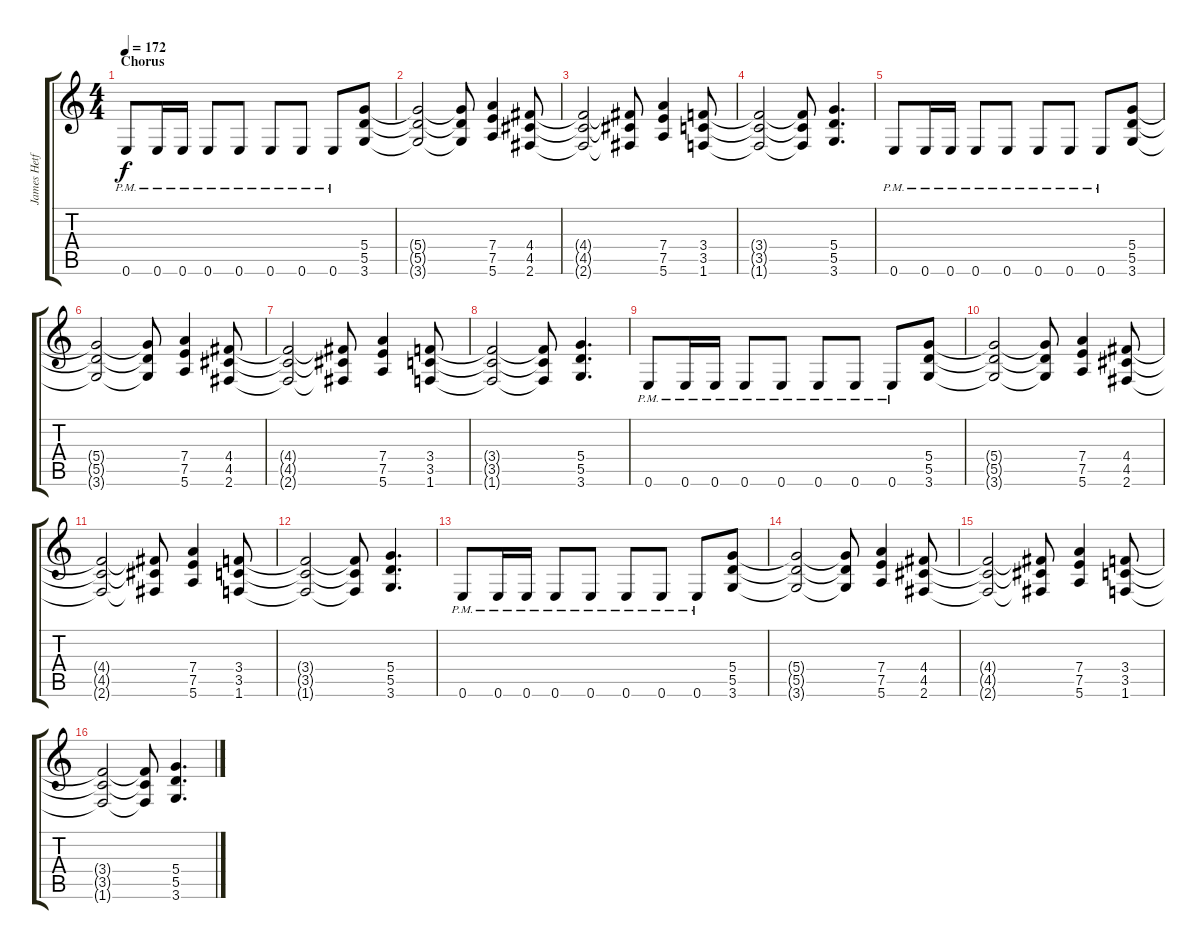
\track ("James Hetfield Rhythm" "James Hetf") {instrument distortionguitar}
\staff {score tabs}
\tuning (E4 B3 G3 D3 A2 E2) {hide}
\ts (4 4)
\section ("" "Chorus")
\tempo 172
\clef g2
\ks c
0.6{pm}.8{dy f} 0.6{pm}.16 0.6{pm}.16 0.6{pm}.8 0.6{pm}.8 0.6{pm}.8 0.6{pm}.8 0.6{pm}.8 (5.4 5.5 3.6).8 |
(5.4{t} 5.5{t} 3.6{t}).2 (5.4{t} 5.5{t} 3.6{t}).8 (7.4 7.5 5.6).4 (4.4 4.5 2.6).8 |
(4.4{t} 4.5{t} 2.6{t}).2 (4.4{t} 4.5{t} 2.6{t}).8 (7.4 7.5 5.6).4 (3.4 3.5 1.6).8 |
(3.4{t} 3.5{t} 1.6{t}).2 (3.4{t} 3.5{t} 1.6{t}).8 (5.4 5.5 3.6).4{d} |
0.6{pm}.8 0.6{pm}.16 0.6{pm}.16 0.6{pm}.8 0.6{pm}.8 0.6{pm}.8 0.6{pm}.8 0.6{pm}.8 (5.4 5.5 3.6).8 |
(5.4{t} 5.5{t} 3.6{t}).2 (5.4{t} 5.5{t} 3.6{t}).8 (7.4 7.5 5.6).4 (4.4 4.5 2.6).8 |
(4.4{t} 4.5{t} 2.6{t}).2 (4.4{t} 4.5{t} 2.6{t}).8 (7.4 7.5 5.6).4 (3.4 3.5 1.6).8 |
(3.4{t} 3.5{t} 1.6{t}).2 (3.4{t} 3.5{t} 1.6{t}).8 (5.4 5.5 3.6).4{d} |
0.6{pm}.8 0.6{pm}.16 0.6{pm}.16 0.6{pm}.8 0.6{pm}.8 0.6{pm}.8 0.6{pm}.8 0.6{pm}.8 (5.4 5.5 3.6).8 |
(5.4{t} 5.5{t} 3.6{t}).2 (5.4{t} 5.5{t} 3.6{t}).8 (7.4 7.5 5.6).4 (4.4 4.5 2.6).8 |
(4.4{t} 4.5{t} 2.6{t}).2 (4.4{t} 4.5{t} 2.6{t}).8 (7.4 7.5 5.6).4 (3.4 3.5 1.6).8 |
(3.4{t} 3.5{t} 1.6{t}).2 (3.4{t} 3.5{t} 1.6{t}).8 (5.4 5.5 3.6).4{d} |
0.6{pm}.8 0.6{pm}.16 0.6{pm}.16 0.6{pm}.8 0.6{pm}.8 0.6{pm}.8 0.6{pm}.8 0.6{pm}.8 (5.4 5.5 3.6).8 |
(5.4{t} 5.5{t} 3.6{t}).2 (5.4{t} 5.5{t} 3.6{t}).8 (7.4 7.5 5.6).4 (4.4 4.5 2.6).8 |
(4.4{t} 4.5{t} 2.6{t}).2 (4.4{t} 4.5{t} 2.6{t}).8 (7.4 7.5 5.6).4 (3.4 3.5 1.6).8 |
(3.4{t} 3.5{t} 1.6{t}).2 (3.4{t} 3.5{t} 1.6{t}).8 (5.4 5.5 3.6).4{d}
